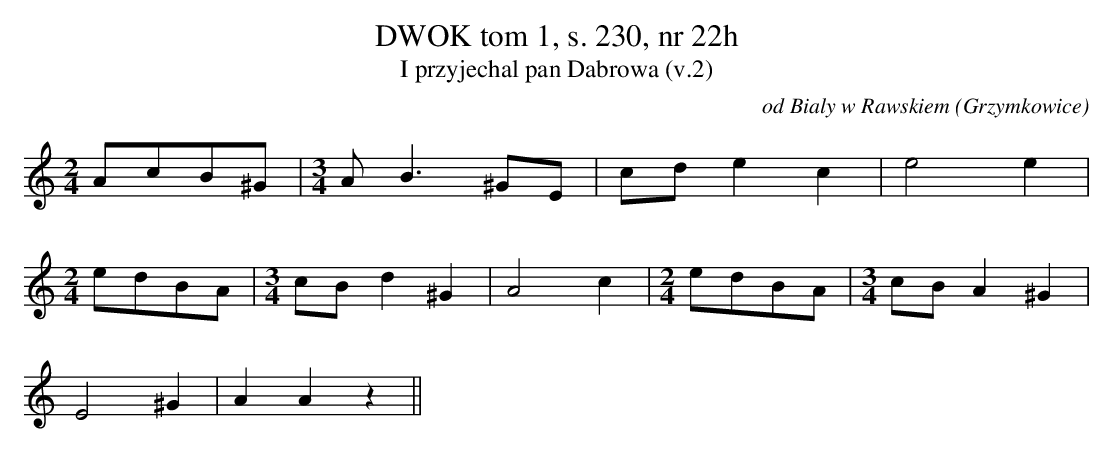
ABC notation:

X:1
T: DWOK tom 1, s. 230, nr 22h
T: I przyjechal pan Dabrowa (v.2)
O: od Bialy w Rawskiem (Grzymkowice)
M: 2/4
L: 1/8
K: C
AcB^G |\
M:3/4
AB3^GE| cde2c2 | e4e2 |
M:2/4
edBA |\
M:3/4
cBd2^G2 |\
A4c2 |\
M:2/4
edBA |\
M:3/4
cBA2^G2 |
E4^G2 | A2A2z2||
